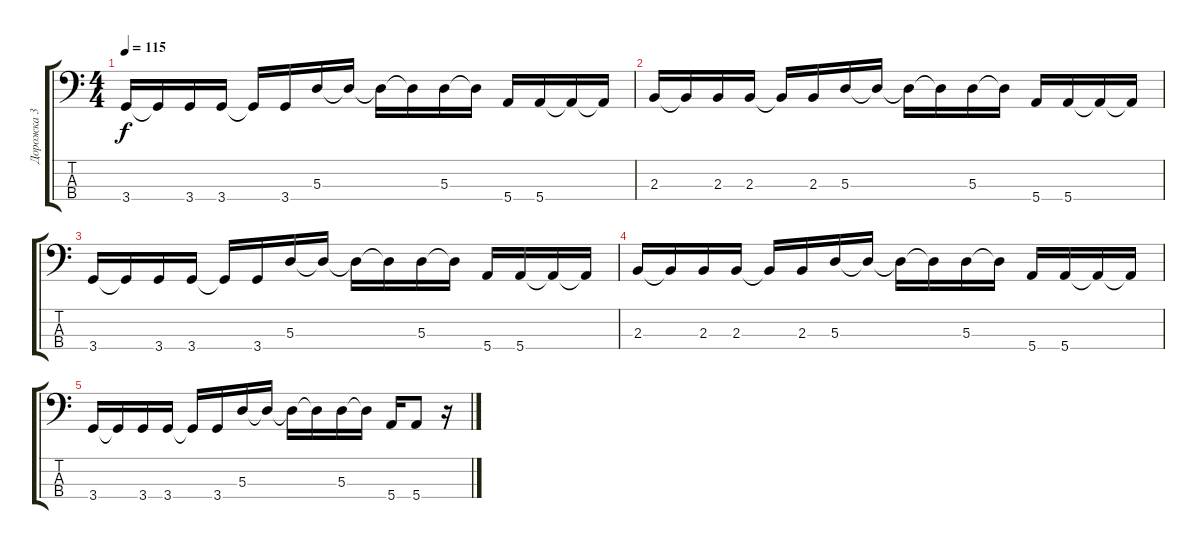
\track ("Дорожка 3" "Дорожка 3") {instrument electricbassfinger}
\staff {score tabs}
\tuning (G2 D2 A1 E1) {hide}
\ts (4 4)
\tempo 115
\clef f4
\ks c
3.4.16{dy f} 3.4{t}.16 3.4.16 3.4.16 3.4{t}.16 3.4.16 5.3.16 5.3{t}.16 5.3{t}.16 5.3{t}.16 5.3.16 5.3{t}.16 5.4.16 5.4.16 5.4{t}.16 5.4{t}.16 |
2.3.16 2.3{t}.16 2.3.16 2.3.16 2.3{t}.16 2.3.16 5.3.16 5.3{t}.16 5.3{t}.16 5.3{t}.16 5.3.16 5.3{t}.16 5.4.16 5.4.16 5.4{t}.16 5.4{t}.16 |
3.4.16 3.4{t}.16 3.4.16 3.4.16 3.4{t}.16 3.4.16 5.3.16 5.3{t}.16 5.3{t}.16 5.3{t}.16 5.3.16 5.3{t}.16 5.4.16 5.4.16 5.4{t}.16 5.4{t}.16 |
2.3.16 2.3{t}.16 2.3.16 2.3.16 2.3{t}.16 2.3.16 5.3.16 5.3{t}.16 5.3{t}.16 5.3{t}.16 5.3.16 5.3{t}.16 5.4.16 5.4.16 5.4{t}.16 5.4{t}.16 |
3.4.16 3.4{t}.16 3.4.16 3.4.16 3.4{t}.16 3.4.16 5.3.16 5.3{t}.16 5.3{t}.16 5.3{t}.16 5.3.16 5.3{t}.16 5.4.16 5.4.8 r.16
